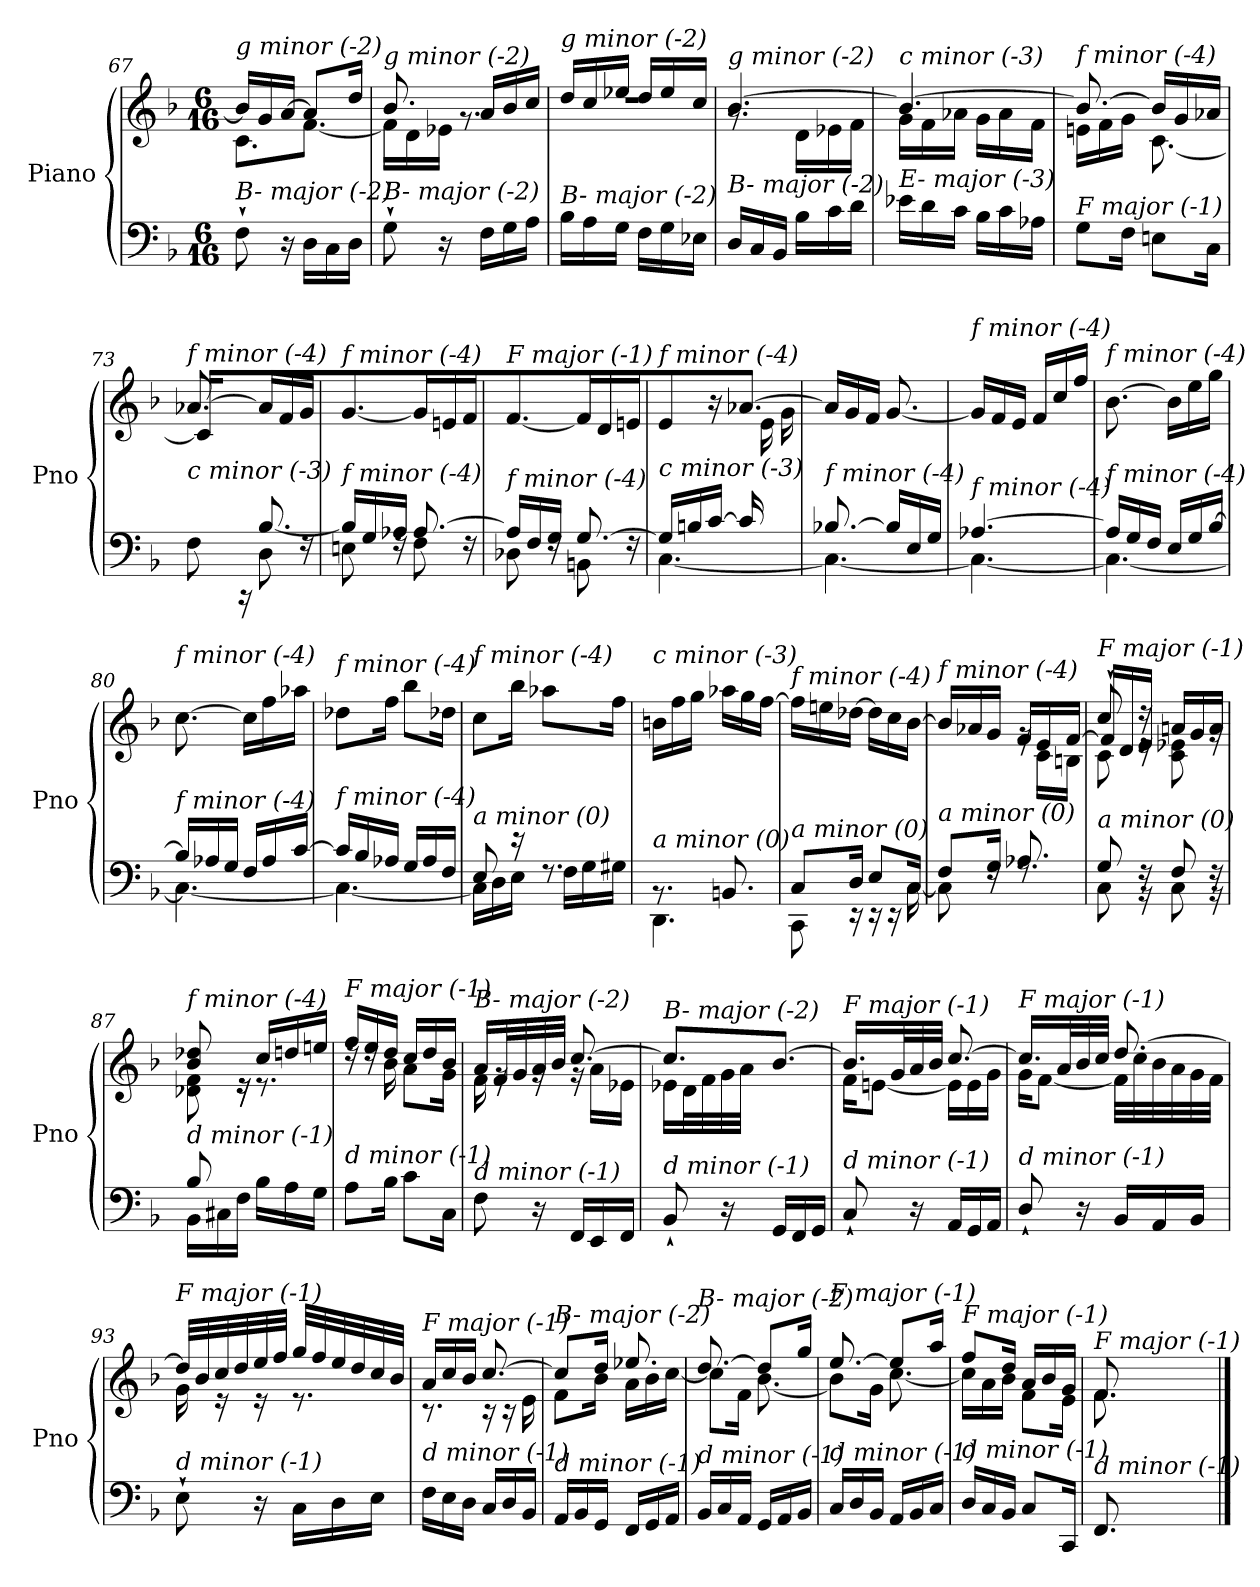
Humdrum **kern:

**kern	**kern
*part1	*part1
*staff2	*staff1
*I"Piano	*
*I'Pno	*
!!LO:PB:g=z
*clefF4	*clefG2
*k[b-]	*k[b-]
*M6/16	*M6/16
=67	=67
*	*^
!	!LO:TX:i:t=g minor (-2)	!
!LO:TX:i:t=B- major (-2)	!	!
8F`\	16b-/LL]	8.c\L
.	16g/	.
16r	[16a/JJ	.
16D\LL	8a/L]	[8.f\J
16C\	.	.
16D\JJ	16dd/Jk	.
=68	=68	=68
!	!LO:TX:i:t=g minor (-2)	!
!LO:TX:i:t=B- major (-2)	!	!
8G`\	8.b-/	16f\LL]
.	.	16d\
16r	.	16e-X\JJ
16F\LL	16a/LL	8.rg
16G\	16b-/	.
16A\JJ	16cc/JJ	.
=69	=69	=69
!	!LO:TX:i:t=g minor (-2)	!
!LO:TX:i:t=B- major (-2)	!	!
16B-\LL	16dd/LL	4.rdd
16A\	16cc/	.
16G\JJ	16ee-X/JJ	.
16F\LL	16dd/LL	.
16G\	16ee-/	.
16E-X\JJ	16cc/JJ	.
=70	=70	=70
!	!LO:TX:i:t=g minor (-2)	!
!LO:TX:i:t=B- major (-2)	!	!
16D/LL	[4.b-/	8.rg
16C/	.	.
16BB-/JJ	.	.
16B-\LL	.	16d\LL
16c\	.	16e-X\
16d\JJ	.	16f\JJ
=71	=71	=71
!	!LO:TX:i:t=c minor (-3)	!
!LO:TX:i:t=E- major (-3)	!	!
16e-X\LL	4.b-/_	16g\LL
16d\	.	16f\
16c\JJ	.	16a-X\JJ
16B-\LL	.	16g\LL
16c\	.	16a-\
16A-X\JJ	.	16f\JJ
=72	=72	=72
!	!LO:TX:i:t=f minor (-4)	!
!LO:TX:i:t=F major (-1)	!	!
8G\L	8.b-/_	16en\LL
.	.	16f\
16F\Jk	.	16g\JJ
8En\L	16b-/LL]	[8.c\
.	16g/	.
16C\Jk	16a-X/JJ	.
!!LO:LB:g=z
=73	=73	=73
*^	*	*^
*	*^	*	*	*
!	!	!	!LO:TX:i:t=f minor (-4)	!	!
!LO:TX:i:t=c minor (-3)	!	!	!	!	!
16ryy	8F\	8.ryy	[8.a-X/	16c\LL]	8.ryy
16A-X/	.	.	.	8ryy	.
16B-/JJ	16rCC	.	.	.	.
8.ryy	[8.B-/	8D\	16a-/LL]	8.ryy	8.ryy
.	.	.	16f/	.	.
.	.	16rF	16g/JJ	.	.
*	*	*	*v	*v	*v
=74	=74	=74	=74
!	!	!	!LO:TX:i:t=f minor (-4)
!LO:TX:i:t=f minor (-4)	!	!	!
*	*v	*v	*
16B-/LL]	8En\	[8.g/
16G/	.	.
16A-X/JJ	16rF	.
[8.A-/	8F\	16g/LL]
.	.	16en/
.	16rF	16f/JJ
=75	=75	=75
!	!	!LO:TX:i:t=F major (-1)
!LO:TX:i:t=f minor (-4)	!	!
16A-/LL]	8D-X\	[8.f/
16F/	.	.
16G/JJ	16rF	.
[8.G/	8BBn\	16f/LL]
.	.	16d/
.	16rF	16en/JJ
=76	=76	=76
*	*	*^
!	!	!LO:TX:i:t=f minor (-4)	!
!LO:TX:i:t=c minor (-3)	!	!	!
16G/LL]	[4.C\	8e/	4ryy
16Bn/	.	.	.
[16c/JJ	.	16r	.
16c/LL]	.	[8.a-X/	.
8ryy	.	.	16e\
.	.	.	16g\JJ
=77	=77	=77	=77
!	!	!LO:TX:i:t=f minor (-4)	!
!LO:TX:i:t=f minor (-4)	!	!	!
*	*	*v	*v
[8.B-X/	4.C\_	16a-/LL]
.	.	16g/
.	.	16f/JJ
16B-/LL]	.	[8.g/
16E/	.	.
16G/JJ	.	.
=78	=78	=78
!	!	!LO:TX:i:t=f minor (-4)
!LO:TX:i:t=f minor (-4)	!	!
[4.A-X/	4.C\_	16g/LL]
.	.	16f/
.	.	16e/JJ
.	.	16f/LL
.	.	16cc/
.	.	16ff/JJ
!!LO:LB:g=z
=79	=79	=79
!	!	!LO:TX:i:t=f minor (-4)
!LO:TX:i:t=f minor (-4)	!	!
16A-/LL]	4.C\_	[8.b-\
16G/	.	.
16F/JJ	.	.
16E/LL	.	16b-\LL]
16G/	.	16ee\
[16B-/JJ	.	16gg\JJ
=80	=80	=80
!	!	!LO:TX:i:t=f minor (-4)
!LO:TX:i:t=f minor (-4)	!	!
16B-/LL]	4.C\_	[8.cc\
16A-X/	.	.
16G/JJ	.	.
16F/LL	.	16cc\LL]
16A-/	.	16ff\
[16c/JJ	.	16aa-X\JJ
=81	=81	=81
!	!	!LO:TX:i:t=f minor (-4)
!LO:TX:i:t=f minor (-4)	!	!
16c/LL]	4.C\_	8dd-X\L
16B-/	.	.
16A-X/JJ	.	16ff\Jk
16G/LL	.	8bb-\L
16A-/	.	.
16F/JJ	.	16dd-X\Jk
=82	=82	=82
!	!	!LO:TX:i:t=f minor (-4)
!LO:TX:i:t=a minor (0)	!	!
8E/	16C\LL]	8cc\L
.	16D\	.
16r	16E\JJ	16bb-\Jk
8.rF	16F\LL	8aa-X\L
.	16G\	.
.	16G#Xi\JJ	16ff\Jk
=83	=83	=83
!	!	!LO:TX:i:t=c minor (-3)
!LO:TX:i:t=a minor (0)	!	!
8.rBB	4.DD\	16bn\LL
.	.	16ff\
.	.	16gg\JJ
8.BBn/	.	16aa-X\LL
.	.	16gg\
.	.	[16ff\JJ
=84	=84	=84
!	!	!LO:TX:i:t=f minor (-4)
!LO:TX:i:t=a minor (0)	!	!
8C/L	8CC\	16ff\LL]
.	.	16een\
16D/Jk	16r	[16dd-X\JJ
8E/L	16r	16dd-\LL]
.	16r	16cc\
16C/Jk	[16C\	[16b-\JJ
!!LO:LB:g=z
=85	=85	=85
*	*^	*^
!	!	!	!LO:TX:i:t=f minor (-4)	!
!LO:TX:i:t=a minor (0)	!	!	!	!
8.ryy	8F/L	8C\]	16b-/LL]	8.ryy
.	.	.	16a-X/	.
.	16G/Jk	16rF	16g/JJ	.
8.ryy	8.A-X/	8.rF	16f/LL	16rg
.	.	.	16e/	16c\LL
.	.	.	[16f/JJ	16Bn\JJ
=86	=86	=86	=86	=86
*	*	*	*	*^
!	!	!	!LO:TX:i:t=F major (-1)	!	!
!LO:TX:i:t=a minor (0)	!	!	!	!	!
8.ryy	8G/	8C\	8cc`/	8c\	16f/LL]
.	.	.	.	.	16d/
.	16rBB	16rF	16rdd	16re	16e/JJ
8.ryy	8F/	8C\	16an/LL	8c\ 8e-X\	8.ryy
.	.	.	16g/	.	.
.	16rBB	16rF	16a/JJ	16rg	.
=87	=87	=87	=87	=87	=87
!	!	!	!LO:TX:i:t=f minor (-4)	!	!
!LO:TX:i:t=d minor (-1)	!	!	!	!	!
*	*v	*v	*	*	*
8B-/	16BB-\LL	8b-/ 8dd-X/	8d-X\ 8f\	8.ryy
.	16C#Xi\	.	.	.
16ryy	16F\JJ	16re	16r	.
16B-\LL	8.ryy	16cc/LL	8.r	8.ryy
16A\	.	16ddn/	.	.
16G\JJ	.	16een/JJ	.	.
*v	*v	*	*	*
*	*	*v	*v
=88	=88	=88
!	!LO:TX:i:t=F major (-1)	!
!LO:TX:i:t=d minor (-1)	!	!
8A\L	16ff/LL	16rdd
.	16ee/	16rdd
16B-\Jk	16dd/JJ	16b-\
8c\L	16cc/LL	8a\L
.	16dd/	.
16C\Jk	16b-/JJ	16g\Jk
=89	=89	=89
!	!LO:TX:i:t=B- major (-2)	!
!LO:TX:i:t=d minor (-1)	!	!
8F\	16a/LL	16f\
.	32f/L	16rg
.	32g/	.
16r	32a/	16rg
.	32b-/JJJ	.
16FF/LL	[8.cc/	16rg
16EE/	.	16a\LL
16FF/JJ	.	16e-X\JJ
=90	=90	=90
!	!LO:TX:i:t=B- major (-2)	!
!LO:TX:i:t=d minor (-1)	!	!
8BB-`/	8.cc/L]	16e-X\LL
.	.	32d\L
.	.	32f\
16r	.	32g\
.	.	32a\JJJ
16GG/LL	[8.b-/J	16b-\LLyy
16FF/	.	16d\
16GG/JJ	.	16f\JJ
!!LO:LB:g=z	!!
=91	=91	=91
!	!LO:TX:i:t=F major (-1)	!
!LO:TX:i:t=d minor (-1)	!	!
8C`/	16.b-/LL]	16f\KL
.	.	[8en\J
.	32g/L	.
16r	32a/	.
.	32b-/JJJ	.
16AA/LL	[8.cc/	16e\LL]
16GG/	.	16e\
16AA/JJ	.	16g\JJ
=92	=92	=92
!	!LO:TX:i:t=F major (-1)	!
!LO:TX:i:t=d minor (-1)	!	!
8D`/	16.cc/LL]	16g\KL
.	.	[8f\J
.	32a/L	.
16r	32b-/	.
.	32cc/JJJ	.
16BB-/LL	[8.dd/	32f\LLL]
.	.	32cc\
16AA/	.	32b-\
.	.	32a\
16BB-/JJ	.	32g\
.	.	32f\JJJ
=93	=93	=93
!	!LO:TX:i:t=F major (-1)	!
!LO:TX:i:t=d minor (-1)	!	!
8E`\	32dd/LLL]	16g\
.	32b-/	.
.	32cc/	16r
.	32dd/	.
16r	32ee/	16r
.	32ff/JJJ	.
16C\LL	32gg/LLL	8.r
.	32ff/	.
16D\	32ee/	.
.	32dd/	.
16E\JJ	32cc/	.
.	32b-/JJJ	.
=94	=94	=94
!	!LO:TX:i:t=F major (-1)	!
!LO:TX:i:t=d minor (-1)	!	!
16F\LL	16a/LL	8.r
16E\	16cc/	.
16D\JJ	16b-/JJ	.
16C/LL	[8.cc/	16r
16D/	.	16r
16BB-/JJ	.	16e\
!!LO:LB:g=z	!!
=95	=95	=95
!	!LO:TX:i:t=B- major (-2)	!
!LO:TX:i:t=d minor (-1)	!	!
16AA/LL	8cc/L]	8f\L
16BB-/	.	.
16GG/JJ	16dd/Jk	16b-\Jk
16FF/LL	8.ee-X/	16a\LL
16GG/	.	16b-\
16AA/JJ	.	[16cc\JJ
=96	=96	=96
!	!LO:TX:i:t=B- major (-2)	!
!LO:TX:i:t=d minor (-1)	!	!
16BB-/LL	[8.dd/	8cc\L]
16C/	.	.
16AA/JJ	.	16f\Jk
16GG/LL	8dd/L]	[8.b-\
16AA/	.	.
16BB-/JJ	16gg/Jk	.
=97	=97	=97
!	!LO:TX:i:t=F major (-1)	!
!LO:TX:i:t=d minor (-1)	!	!
16C/LL	[8.ee/	8b-\L]
16D/	.	.
16BB-/JJ	.	16g\Jk
16AA/LL	8ee/L]	[8.cc\
16BB-/	.	.
16C/JJ	16aa/Jk	.
=98	=98	=98
!	!LO:TX:i:t=F major (-1)	!
!LO:TX:i:t=d minor (-1)	!	!
16D/LL	8ff/L	16cc\LL]
16C/	.	16a\
16BB-/JJ	16dd/Jk	16b-\JJ
8C/L	16a/LL	8f\L
.	16b-/	.
16CC/Jk	16g/JJ	16e\Jk
=99	=99	=99
!	!LO:TX:i:t=F major (-1)	!
!LO:TX:i:t=d minor (-1)	!	!
8.FF/	8.f/	8.f\
*	*v	*v
==	==
*-	*-
